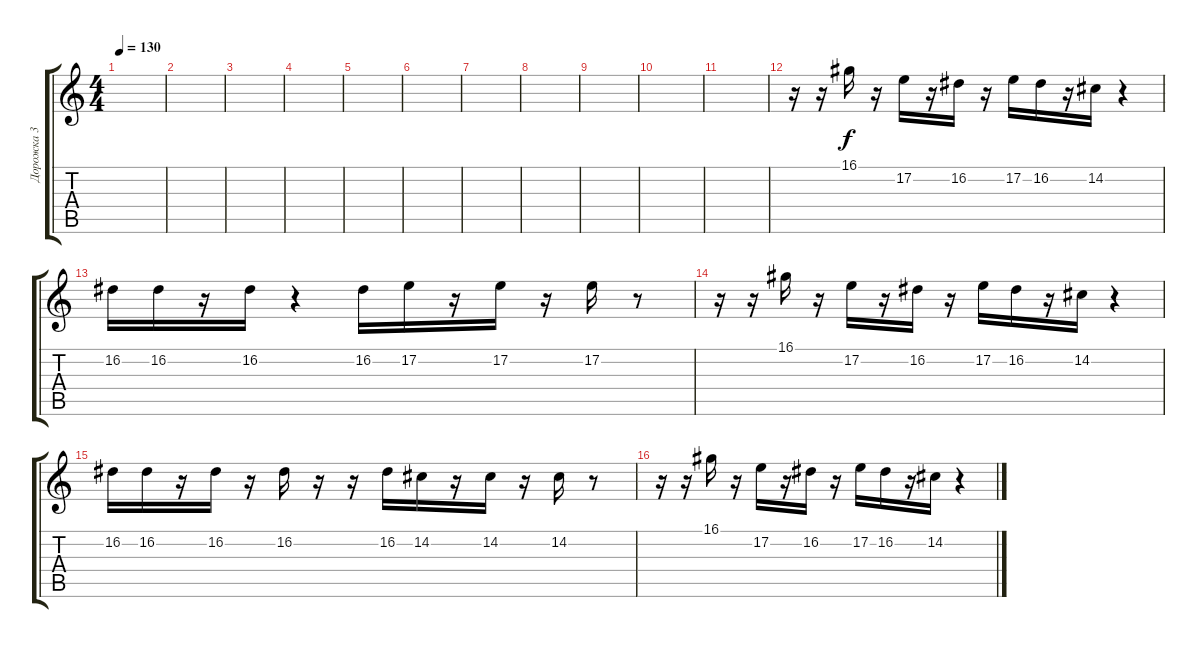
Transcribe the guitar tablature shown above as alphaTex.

\track ("Дорожка 3" "Дорожка 3") {instrument pad7halo}
\staff {score tabs}
\tuning (E4 B3 G3 D3 A2 E2) {hide}
\ts (4 4)
\tempo 130
\clef g2
\ks c
|
|
|
|
|
|
|
|
|
|
|
r.16 r.16 16.1.16 r.16 17.2.16 r.16 16.2.16 r.16 17.2.16 16.2.16 r.16 14.2.16 r.4 |
16.2.16 16.2.16 r.16 16.2.16 r.4 16.2.16 17.2.16 r.16 17.2.16 r.16 17.2.16 r.8 |
r.16 r.16 16.1.16 r.16 17.2.16 r.16 16.2.16 r.16 17.2.16 16.2.16 r.16 14.2.16 r.4 |
16.2.16 16.2.16 r.16 16.2.16 r.16 16.2.16 r.16 r.16 16.2.16 14.2.16 r.16 14.2.16 r.16 14.2.16 r.8 |
r.16 r.16 16.1.16 r.16 17.2.16 r.16 16.2.16 r.16 17.2.16 16.2.16 r.16 14.2.16 r.4
